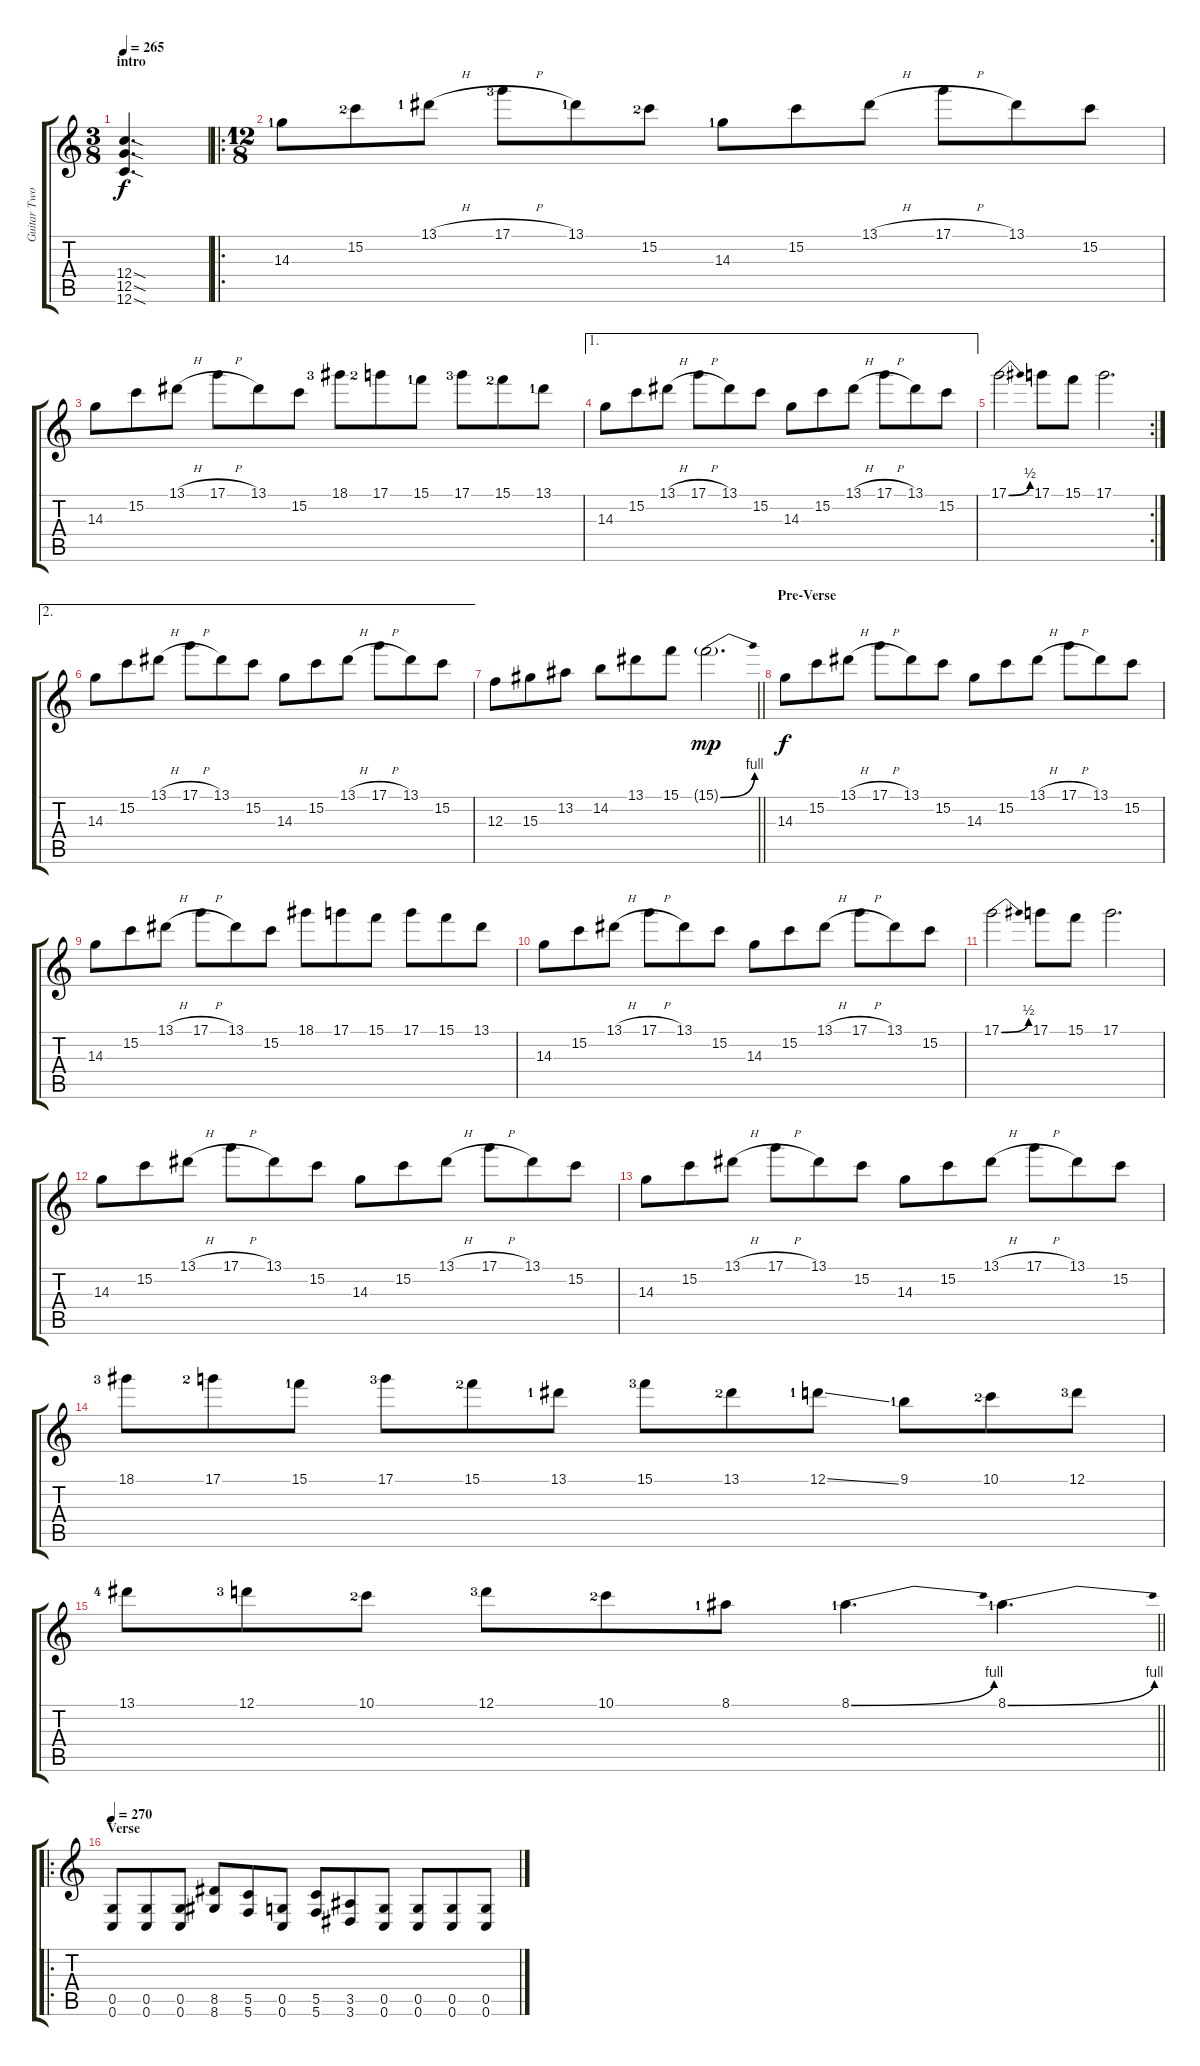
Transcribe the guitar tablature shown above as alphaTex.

\track ("Guitar Two" "Guitar Two") {instrument overdrivenguitar}
\staff {score tabs}
\tuning (D4 A3 F3 C3 G2 C2) {hide}
\ts (3 8)
\section ("" "intro")
\tempo 265
\clef g2
\ks c
(12.4{sod} 12.5{sod} 12.6{sod}).4{d dy f instrument overdrivenguitar} |
\ro
\ts (12 8)
14.3{lf 2}.8 15.2{lf 3}.8 13.1{h lf 2}.8 17.1{h lf 4}.8 13.1{lf 2}.8 15.2{lf 3}.8 14.3{lf 2}.8 15.2.8 13.1{h}.8 17.1{h}.8 13.1.8 15.2.8 |
14.3.8 15.2.8 13.1{h}.8 17.1{h}.8 13.1.8 15.2.8 18.1{lf 4}.8 17.1{lf 3}.8 15.1{lf 2}.8 17.1{lf 4}.8 15.1{lf 3}.8 13.1{lf 2}.8 |
\ae 1
14.3.8 15.2.8 13.1{h}.8 17.1{h}.8 13.1.8 15.2.8 14.3.8 15.2.8 13.1{h}.8 17.1{h}.8 13.1.8 15.2.8 |
\rc 2
17.1{be (bend 0 0 60 2)}.2 17.1.8 15.1.8 17.1.2{d} |
\ae 2
14.3.8 15.2.8 13.1{h}.8 17.1{h}.8 13.1.8 15.2.8 14.3.8 15.2.8 13.1{h}.8 17.1{h}.8 13.1.8 15.2.8 |
\barLineRight lightlight
12.3.8 15.3.8 13.2.8 14.2.8 13.1.8 15.1.8 15.1{be (bend 0 0 60 4) g}.2{d dy mp} |
\section ("" "Pre-Verse")
14.3.8{dy f} 15.2.8 13.1{h}.8 17.1{h}.8 13.1.8 15.2.8 14.3.8 15.2.8 13.1{h}.8 17.1{h}.8 13.1.8 15.2.8 |
14.3.8 15.2.8 13.1{h}.8 17.1{h}.8 13.1.8 15.2.8 18.1.8 17.1.8 15.1.8 17.1.8 15.1.8 13.1.8 |
14.3.8 15.2.8 13.1{h}.8 17.1{h}.8 13.1.8 15.2.8 14.3.8 15.2.8 13.1{h}.8 17.1{h}.8 13.1.8 15.2.8 |
17.1{be (bend 0 0 60 2)}.2 17.1.8 15.1.8 17.1.2{d} |
14.3.8 15.2.8 13.1{h}.8 17.1{h}.8 13.1.8 15.2.8 14.3.8 15.2.8 13.1{h}.8 17.1{h}.8 13.1.8 15.2.8 |
14.3.8 15.2.8 13.1{h}.8 17.1{h}.8 13.1.8 15.2.8 14.3.8 15.2.8 13.1{h}.8 17.1{h}.8 13.1.8 15.2.8 |
18.1{lf 4}.8 17.1{lf 3}.8 15.1{lf 2}.8 17.1{lf 4}.8 15.1{lf 3}.8 13.1{lf 2}.8 15.1{lf 4}.8 13.1{lf 3}.8 12.1{ss lf 2}.8 9.1{lf 2}.8 10.1{lf 3}.8 12.1{lf 4}.8 |
\barLineRight lightlight
13.1{lf 5}.8 12.1{lf 4}.8 10.1{lf 3}.8 12.1{lf 4}.8 10.1{lf 3}.8 8.1{lf 2}.8 8.1{be (bend 0 0 60 4) lf 2}.4{d} 8.1{be (bend 0 0 60 4) lf 2}.4{d} |
\ro
\section ("" "Verse")
\tempo 270
(0.5 0.6).8 (0.5 0.6).8 (0.5 0.6).8 (8.5 8.6).8 (5.5 5.6).8 (0.5 0.6).8 (5.5 5.6).8 (3.5 3.6).8 (0.5 0.6).8 (0.5 0.6).8 (0.5 0.6).8 (0.5 0.6).8
